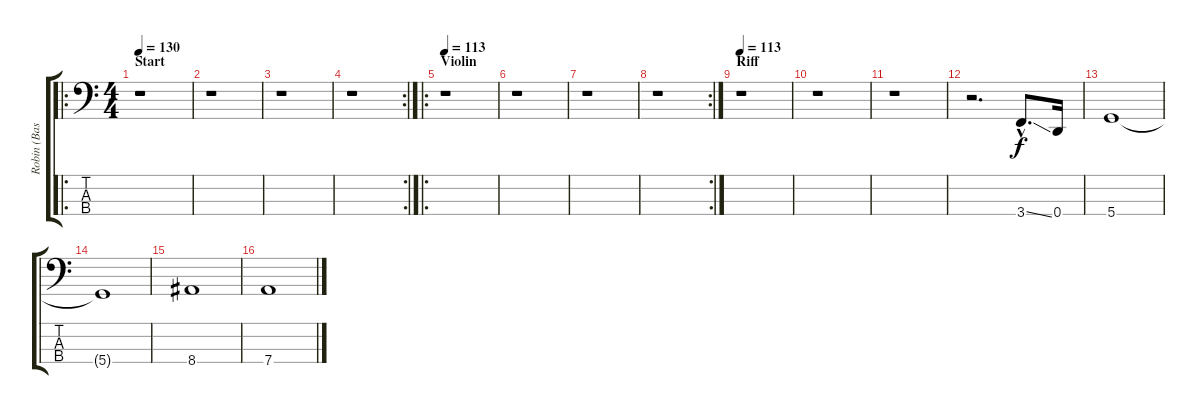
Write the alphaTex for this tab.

\track ("Robin (Bass)" "Robin (Bas") {instrument electricbassfinger}
\staff {score tabs}
\tuning (F2 C2 G1 D1) {hide}
\ro
\ts (4 4)
\section ("" "Start")
\tempo 130
\tempo 113
\tempo 130
\clef f4
\ks c
r.1{dy f instrument electricbassfinger} |
r.1 |
r.1 |
\rc 2
r.1 |
\ro
\section ("" "Violin")
\tempo 113
r.1 |
r.1 |
r.1 |
\rc 2
r.1 |
\section ("" "Riff")
\tempo 113
r.1 |
r.1 |
r.1 |
r.2{d} 3.4{ss hac}.8{d} 0.4.16 |
5.4.1 |
5.4{t}.1 |
8.4.1 |
7.4.1
